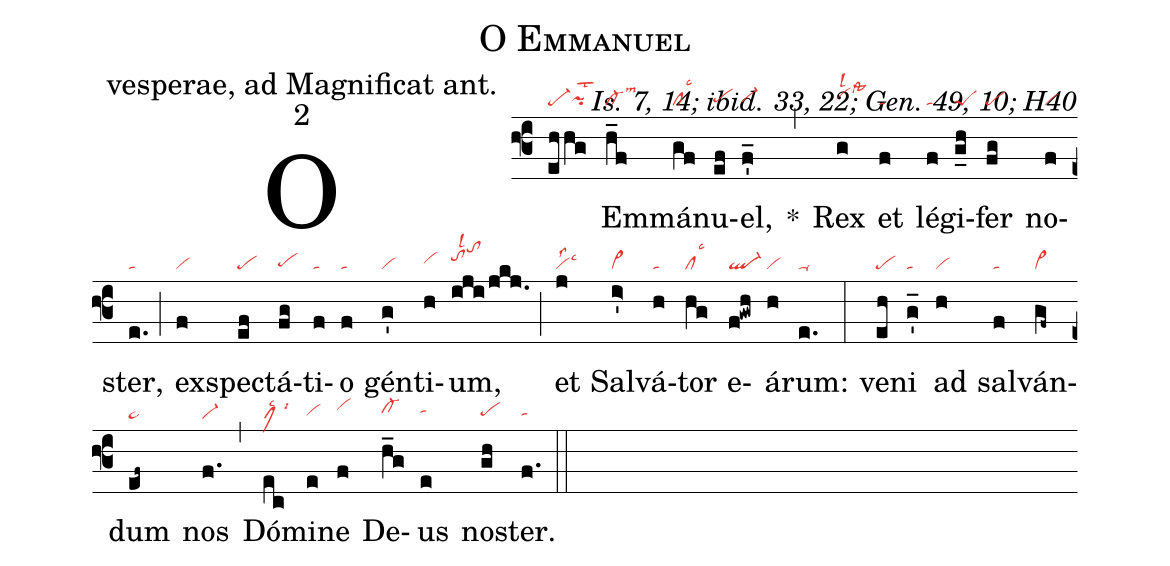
name: O Emmanuel;
office-part: vesperae, ad Magnificat ant.;
mode: 2;
commentary: Is. 7, 14; ibid. 33, 22; Gen. 49, 10; H40;
nabc-lines: 1;
%%
(f3)
O(ehhg|pe-pihglst2) Em(h_f|cl-lsm3)má(gf|cllsc3)nu(ef|pehg)el,(f'_|vi-hg) *(,)
Rex(g|vihhlsl2lssta3) et(f|ta) lé(f|ta)gi(g_h|peS)fer(fg|pe) no(f|vi)ster,(e.|ta) (;)
ex(f|vi)spe(ef|pe)ctá(fg|pehg)ti(f|ta)o(f|ta) gén(g'|vi)ti(h|vihh)um,(iji/jkj.|tohi``tohllsl1) (;)
et(j|vilss2lsc3) Sal(i>'|vi>)vá(h|ta)tor(hg|cllsc3) e(f!gwh|ql-)á(h|vi)rum:(e.|ta-) (:)
ve(eh|pe)ni(g'_|ta) ad(h|vi) sal(f|ta)ván(gf~|vi>)dum(ef~|ta>) nos(f.|vi-) (,)
Dó(ec|clMlsc2lsi3)mi(e|vihg)ne(f|vihi) De(h_g|cl-hh)us(e|tahh) no(gh|pehg)ster.(f.|tahg) (::)
